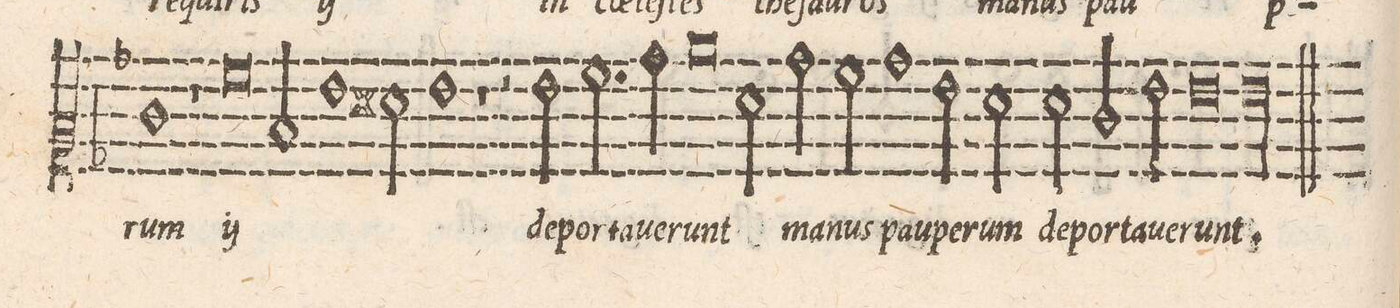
**kern	**text
*I"ALTVS	*
*clefC2	*
*k[b-]	*
*met(C|)	*
*M2/1	*
1e	-rum
=53-	=53-
1r	.
*	*ij
0a	ma-
=54-	=54-
2d/	-nus
1g\	pau-
=55-	=55-
2f#X\	-pe-
1g	-rum
*	*Xij
=56-	=56-
1r	.
2r	.
2g\	de-
=57-	=57-
2.a\	-por-
4b-\	-ta-
0cc	-ue-
=58-	=58-
2f\	-runt
2b-\	ma-
=59-	=59-
2a\	-nus
1b-	pau-
2g\	-pe-
=60-	=60-
2f\	-rum
2f\	de-
2e/	-por-
2g\	-ta-
=61-	=61-
0g	-ue-
=62-	=62-
00g	-runt.
==	==
*-	*-
